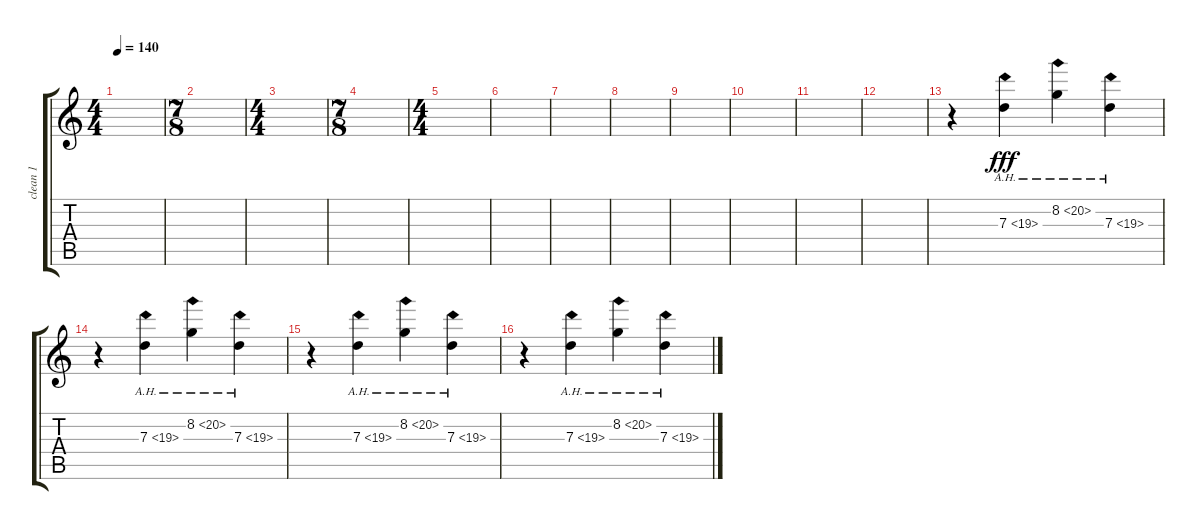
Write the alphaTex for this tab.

\track ("clean 1" "clean 1") {instrument electricguitarclean}
\staff {score tabs}
\tuning (E4 B3 G3 D3 A2 E2) {hide}
\ts (4 4)
\tempo 140
\clef g2
\ks c
|
\ts (7 8)
|
\ts (4 4)
|
\ts (7 8)
|
\ts (4 4)
|
|
|
|
|
|
|
|
r.4 7.3{ah 12}.4{dy fff} 8.2{ah 12}.4 7.3{ah 12}.4 |
r.4 7.3{ah 12}.4 8.2{ah 12}.4 7.3{ah 12}.4 |
r.4 7.3{ah 12}.4 8.2{ah 12}.4 7.3{ah 12}.4 |
r.4 7.3{ah 12}.4 8.2{ah 12}.4 7.3{ah 12}.4
